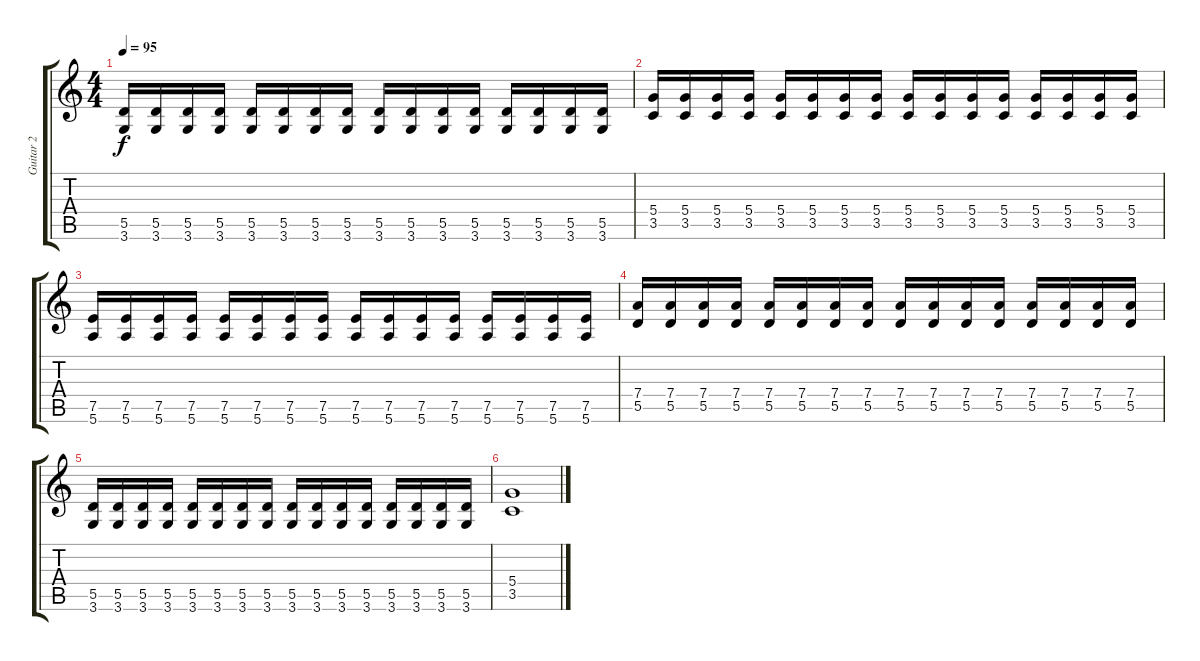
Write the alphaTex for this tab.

\track ("Guitar 2" "Guitar 2") {instrument overdrivenguitar}
\staff {score tabs}
\tuning (E4 B3 G3 D3 A2 E2) {hide}
\ts (4 4)
\tempo 95
\clef g2
\ks c
(5.5 3.6).16{dy f} (5.5 3.6).16 (5.5 3.6).16 (5.5 3.6).16 (5.5 3.6).16 (5.5 3.6).16 (5.5 3.6).16 (5.5 3.6).16 (5.5 3.6).16 (5.5 3.6).16 (5.5 3.6).16 (5.5 3.6).16 (5.5 3.6).16 (5.5 3.6).16 (5.5 3.6).16 (5.5 3.6).16 |
(5.4 3.5).16 (5.4 3.5).16 (5.4 3.5).16 (5.4 3.5).16 (5.4 3.5).16 (5.4 3.5).16 (5.4 3.5).16 (5.4 3.5).16 (5.4 3.5).16 (5.4 3.5).16 (5.4 3.5).16 (5.4 3.5).16 (5.4 3.5).16 (5.4 3.5).16 (5.4 3.5).16 (5.4 3.5).16 |
(7.5 5.6).16 (7.5 5.6).16 (7.5 5.6).16 (7.5 5.6).16 (7.5 5.6).16 (7.5 5.6).16 (7.5 5.6).16 (7.5 5.6).16 (7.5 5.6).16 (7.5 5.6).16 (7.5 5.6).16 (7.5 5.6).16 (7.5 5.6).16 (7.5 5.6).16 (7.5 5.6).16 (7.5 5.6).16 |
(7.4 5.5).16 (7.4 5.5).16 (7.4 5.5).16 (7.4 5.5).16 (7.4 5.5).16 (7.4 5.5).16 (7.4 5.5).16 (7.4 5.5).16 (7.4 5.5).16 (7.4 5.5).16 (7.4 5.5).16 (7.4 5.5).16 (7.4 5.5).16 (7.4 5.5).16 (7.4 5.5).16 (7.4 5.5).16 |
(5.5 3.6).16 (5.5 3.6).16 (5.5 3.6).16 (5.5 3.6).16 (5.5 3.6).16 (5.5 3.6).16 (5.5 3.6).16 (5.5 3.6).16 (5.5 3.6).16 (5.5 3.6).16 (5.5 3.6).16 (5.5 3.6).16 (5.5 3.6).16 (5.5 3.6).16 (5.5 3.6).16 (5.5 3.6).16 |
(5.4 3.5).1
